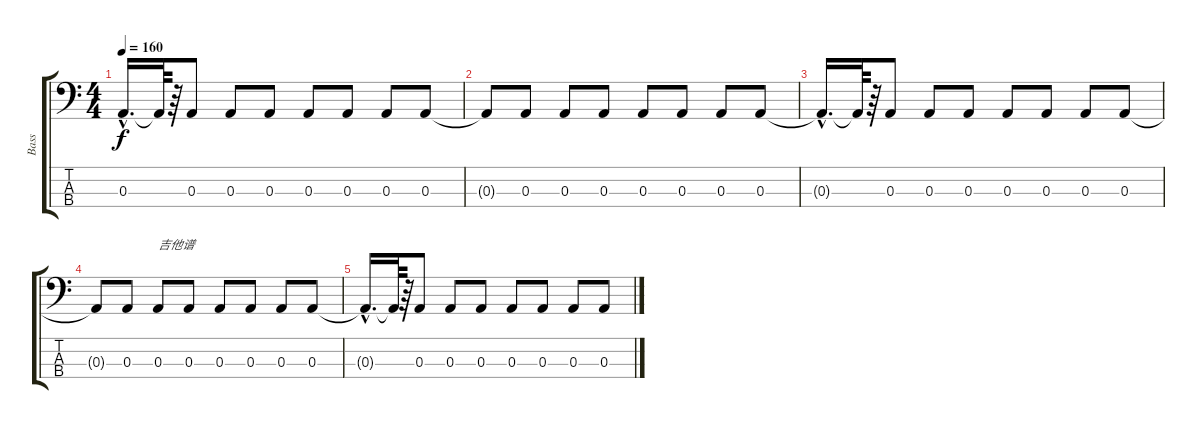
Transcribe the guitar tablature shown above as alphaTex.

\track ("Bass" "Bass") {instrument electricbassfinger}
\staff {score tabs}
\tuning (G2 D2 A1 E1) {hide}
\ts (4 4)
\tempo 160
\clef f4
\ks c
0.3{hac t}.16{d dy f} 0.3{t}.64 r.64 0.3.8 0.3.8 0.3.8 0.3.8 0.3.8 0.3.8 0.3.8 |
0.3{t}.8 0.3.8 0.3.8 0.3.8 0.3.8 0.3.8 0.3.8 0.3.8 |
0.3{hac t}.16{d} 0.3{t}.64 r.64 0.3.8 0.3.8 0.3.8 0.3.8 0.3.8 0.3.8 0.3.8 |
0.3{t}.8 0.3.8 0.3.8{txt "吉他谱"} 0.3.8 0.3.8 0.3.8 0.3.8 0.3.8 |
0.3{hac t}.16{d} 0.3{t}.64 r.64 0.3.8 0.3.8 0.3.8 0.3.8 0.3.8 0.3.8 0.3.8
